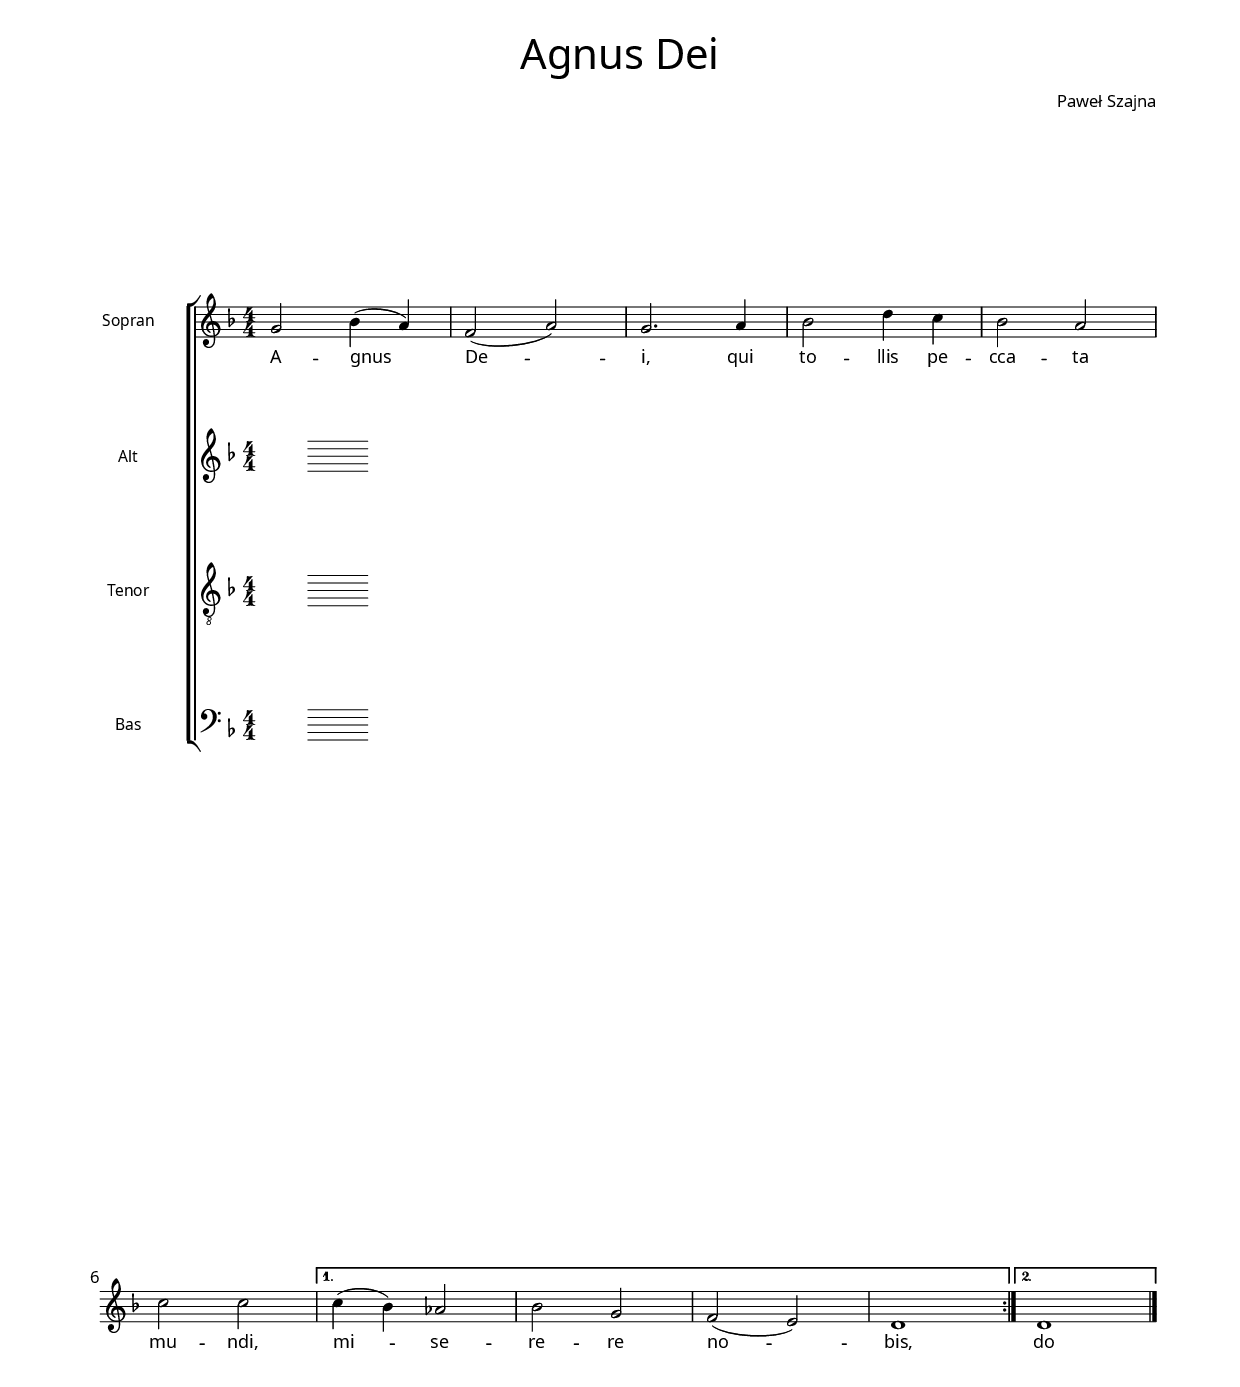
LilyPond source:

\version "2.18.2"

\include "./common.ly"

\paper {
 #(define fonts
    (make-pango-font-tree
      "Libre Baskerville"
      "Libre Baskerville"
      "Libre Baskerville"
      (/ staff-height pt 20)))
}

\header {
  title = "Agnus Dei"
  composer = "Paweł Szajna"
}

sopNotes = \relative c'' {

\repeat volta 2
{
  % Agnus Dei
  g2 bes4( a)
  f2 (a)
  g2.
  
  % Qui tollis
  a4
  bes2 d4 c
  bes2 a
  c2 c
}
\alternative
{
  {
    c4( bes) as2
    bes g
    f( e)
    d1
  }
  { d1 }
}

\bar "|."

}

altNotes = \relative c' {
}

tenNotes = \relative c {
}

basNotes = \relative c {
}

lyricsA = \lyricmode {
  A -- gnus De -- i, qui to -- llis pe -- cca -- ta mu -- ndi, mi -- se -- re -- re no -- bis,
  do -- na no -- bis pa -- cem.
}

\score {
  <<
    \new ChoirStaff <<
      \new Voice = Sop { 
        \set Staff.instrumentName = "Sopran"
        \time 4/4
        %\transpose g bes {
        \key g \dorian 
        \sopNotes } %}
        \new Lyrics \lyricsto "Sop" \lyricsA
      \new Voice = Alt {
        \set Staff.instrumentName = "Alt"
        %\transpose g bes {
        \key g \dorian
        \altNotes } %}
        \new Lyrics \lyricsto "Alt" \lyricsA
      \new Voice = Ten {
        \set Staff.instrumentName = "Tenor"
        %\transpose g bes {
        \clef "treble_8"
        \key g \dorian
        \tenNotes } %}
        \new Lyrics \lyricsto "Ten" \lyricsA
      \new Voice = Bas {
        \set Staff.instrumentName = "Bas"
        \clef bass
        %\transpose g bes {
        \key g \dorian
        \basNotes } %}
        \new Lyrics \lyricsto "Bas" \lyricsA
    >>
  >>

  \layout { }

}
